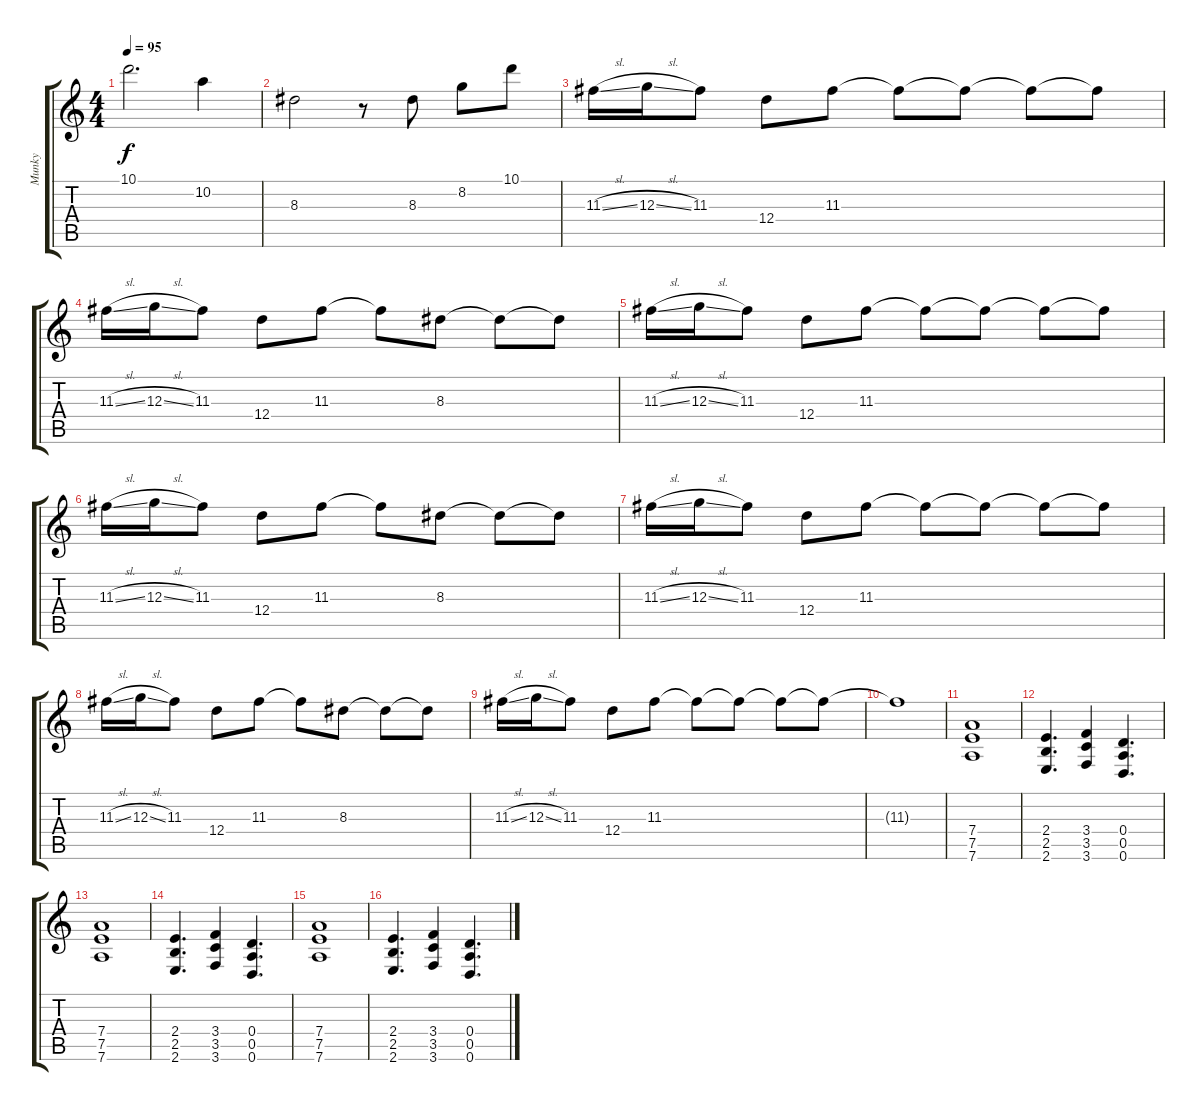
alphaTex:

\track ("Munky" "Munky") {instrument overdrivenguitar}
\staff {score tabs}
\tuning (E4 B3 G3 D3 A2 D2) {hide}
\ts (4 4)
\tempo 95
\clef g2
\ks c
10.1.2{d dy f} 10.2.4 |
8.3.2 r.8 8.3.8 8.2.8 10.1.8 |
11.3{sl}.16 12.3{sl}.16 11.3.8 12.4.8 11.3.8 11.3{t}.8 11.3{t}.8 11.3{t}.8 11.3{t}.8 |
11.3{sl}.16 12.3{sl}.16 11.3.8 12.4.8 11.3.8 11.3{t}.8 8.3.8 8.3{t}.8 8.3{t}.8 |
11.3{sl}.16 12.3{sl}.16 11.3.8 12.4.8 11.3.8 11.3{t}.8 11.3{t}.8 11.3{t}.8 11.3{t}.8 |
11.3{sl}.16 12.3{sl}.16 11.3.8 12.4.8 11.3.8 11.3{t}.8 8.3.8 8.3{t}.8 8.3{t}.8 |
11.3{sl}.16 12.3{sl}.16 11.3.8 12.4.8 11.3.8 11.3{t}.8 11.3{t}.8 11.3{t}.8 11.3{t}.8 |
11.3{sl}.16 12.3{sl}.16 11.3.8 12.4.8 11.3.8 11.3{t}.8 8.3.8 8.3{t}.8 8.3{t}.8 |
11.3{sl}.16 12.3{sl}.16 11.3.8 12.4.8 11.3.8 11.3{t}.8 11.3{t}.8 11.3{t}.8 11.3{t}.8 |
11.3{t}.1 |
(7.4 7.5 7.6).1 |
(2.4 2.5 2.6).4{d} (3.4 3.5 3.6).4 (0.4 0.5 0.6).4{d} |
(7.4 7.5 7.6).1 |
(2.4 2.5 2.6).4{d} (3.4 3.5 3.6).4 (0.4 0.5 0.6).4{d} |
(7.4 7.5 7.6).1 |
(2.4 2.5 2.6).4{d} (3.4 3.5 3.6).4 (0.4 0.5 0.6).4{d}
